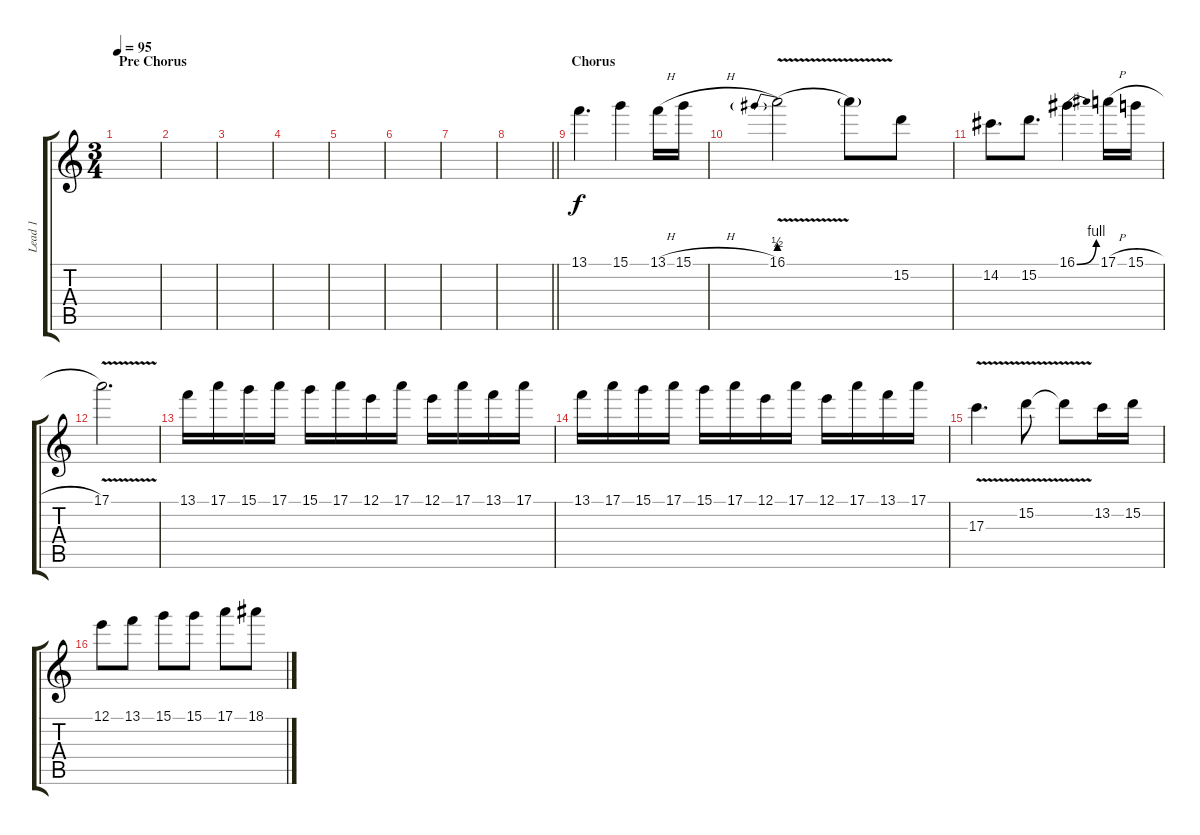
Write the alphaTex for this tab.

\track ("Lead 1" "Lead 1") {instrument distortionguitar}
\staff {score tabs}
\tuning (E4 B3 G3 D3 A2 D2) {hide}
\ts (3 4)
\section ("" "Pre Chorus")
\tempo 95
\clef g2
\ks c
|
|
|
|
|
|
|
\barLineRight lightlight
|
\section ("" "Chorus")
13.1.4{d} 15.1.4 13.1{h}.16 15.1{h}.16 |
16.1{be (prebend 0 2 60 2) v}.2 16.1{t}.8 15.2.8 |
14.2.8{d} 15.2.8{d} 16.1{be (bend 0 0 60 4)}.4 17.1{h}.16 15.1{h}.16 |
17.1{v}.2{d} |
13.1.16 17.1.16 15.1.16 17.1.16 15.1.16 17.1.16 12.1.16 17.1.16 12.1.16 17.1.16 13.1.16 17.1.16 |
13.1.16 17.1.16 15.1.16 17.1.16 15.1.16 17.1.16 12.1.16 17.1.16 12.1.16 17.1.16 13.1.16 17.1.16 |
17.3{v}.4{d} 15.2{v}.8 15.2{t}.8 13.2.16 15.2.16 |
12.1.8 13.1.8 15.1.8 15.1.8 17.1.8 18.1.8
